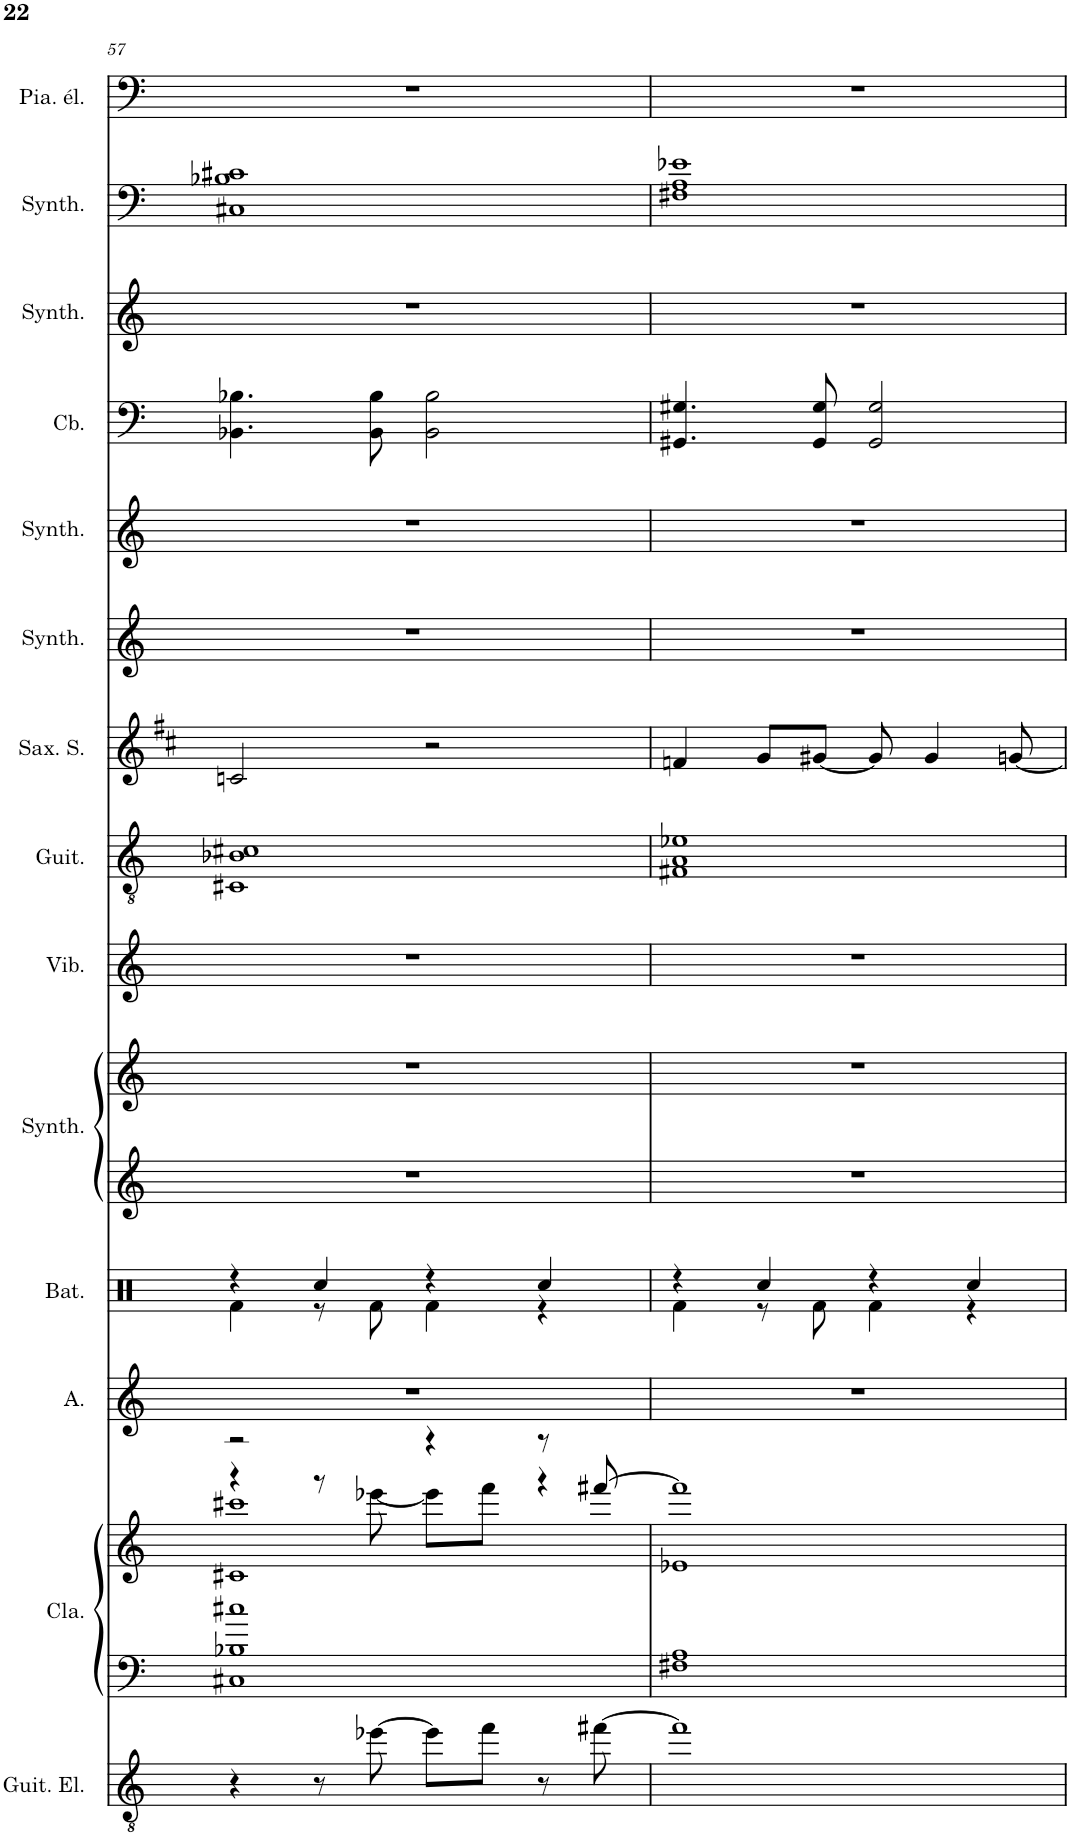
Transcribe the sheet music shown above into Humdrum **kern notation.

**kern	**kern	**kern	**kern	**kern	**kern	**kern	**kern	**kern	**kern	**kern	**kern	**kern	**kern	**kern	**kern
*part14	*part13	*part13	*part12	*part11	*part10	*part10	*part9	*part8	*part7	*part6	*part5	*part4	*part3	*part2	*part1
*staff16	*staff15	*staff14	*staff13	*staff12	*staff11	*staff10	*staff9	*staff8	*staff7	*staff6	*staff5	*staff4	*staff3	*staff2	*staff1
*I"Guitare électrique, Distortion Guitar	*I"Clavecin, Harpsichord	*	*I"Alto, Choir Aahs	*I"Batterie	*I"Synthétiseur Pad, Pad 1 (new age)	*	*I"Vibraphone, Vibraphone	*I"Guitare acoustique, Acoustic Guitar (steel)	*I"Saxophone Soprano	*I"Synthétiseur d'effets, FX 5 (brightness)	*I"Synthétiseur d'instruments à cordes, Synth Strings 2	*I"Contrebasse, Acoustic Bass	*I"Synthétiseur d'instruments à cordes, Synth Strings 2	*I"Synthétiseur Pad, Pad 6 (metallic)	*I"Piano électrique, Electric Piano 2
*I'Guit. El.	*I'Cla.	*	*I'A.	*I'Bat.	*I'Synth.	*	*I'Vib.	*I'Guit.	*I'Sax. S.	*I'Synth.	*I'Synth.	*I'Cb.	*I'Synth.	*I'Synth.	*I'Pia. él.
!!LO:PB:g=z
*clefGv2	*clefG2	*clefG2	*clefG2	*clefX	*clefG2	*clefG2	*clefG2	*clefGv2	*clefG2	*clefG2	*clefF4	*clefF4	*clefG2	*clefG2	*clefF4
*	*	*	*	*	*	*	*	*	*Trd1c2	*	*	*Trd7c12	*	*	*
*k[]	*k[]	*k[]	*k[]	*k[]	*k[]	*k[]	*k[]	*k[]	*k[f#c#]	*k[]	*k[]	*k[]	*k[]	*k[]	*k[]
*M4/4	*M4/4	*M4/4	*M4/4	*M4/4	*M4/4	*M4/4	*M4/4	*M4/4	*M4/4	*M4/4	*M4/4	*M4/4	*M4/4	*M4/4	*M4/4
=57	=57	=57	=57	=57	=57	=57	=57	=57	=57	=57	=57	=57	=57	=57	=57
*	*	*^	*	*^	*	*	*	*	*	*	*	*	*	*	*
*	*	*	*^	*	*	*	*	*	*	*	*	*	*	*	*	*	*
4r	1C#X 1B-X 1cc#X	2r	4r	1c#X 1ccc#X	1r	4r	4Rf\	1r	1r	1r	1C#X 1B-X 1c#X	2cn/	1r	1r	4.BB-X\ 4.B-X\	1r	1C#X 1B-X 1c#X	1r
8r	.	.	8r	.	.	4Rcc/	8r	.	.	.	.	.	.	.	.	.	.	.
[8ee-X\	.	.	[8eee-X\	.	.	.	8Rf\	.	.	.	.	.	.	.	8BB-\ 8B-\	.	.	.
8ee-\L]	.	4r	8eee-\L]	.	.	4r	4Rf\	.	.	.	.	2r	.	.	2BB-\ 2B-\	.	.	.
8ff\J	.	.	8fff\J	.	.	.	.	.	.	.	.	.	.	.	.	.	.	.
8r	.	8r	4r	.	.	4Rcc/	4r	.	.	.	.	.	.	.	.	.	.	.
[8ff#X\	.	[8fff#X/	.	.	.	.	.	.	.	.	.	.	.	.	.	.	.	.
*	*	*	*v	*v	*	*	*	*	*	*	*	*	*	*	*	*	*	*
=58	=58	=58	=58	=58	=58	=58	=58	=58	=58	=58	=58	=58	=58	=58	=58	=58	=58
1ff#]	1F#X 1A	1fff#]	1e-X	1r	4r	4Rf\	1r	1r	1r	1F#X 1A 1e-X	4fn/	1r	1r	4.GG#X/ 4.G#X/	1r	1F#X 1A 1e-X	1r
.	.	.	.	.	4Rcc/	8r	.	.	.	.	8g/L	.	.	.	.	.	.
.	.	.	.	.	.	8Rf\	.	.	.	.	[8g#X/J	.	.	8GG#/ 8G#/	.	.	.
.	.	.	.	.	4r	4Rf\	.	.	.	.	8g#/]	.	.	2GG#/ 2G#/	.	.	.
.	.	.	.	.	.	.	.	.	.	.	4g#/	.	.	.	.	.	.
.	.	.	.	.	4Rcc/	4r	.	.	.	.	.	.	.	.	.	.	.
.	.	.	.	.	.	.	.	.	.	.	[8gn/	.	.	.	.	.	.
*	*	*v	*v	*	*v	*v	*	*	*	*	*	*	*	*	*	*	*
=	=	=	=	=	=	=	=	=	=	=	=	=	=	=	=
*-	*-	*-	*-	*-	*-	*-	*-	*-	*-	*-	*-	*-	*-	*-	*-
